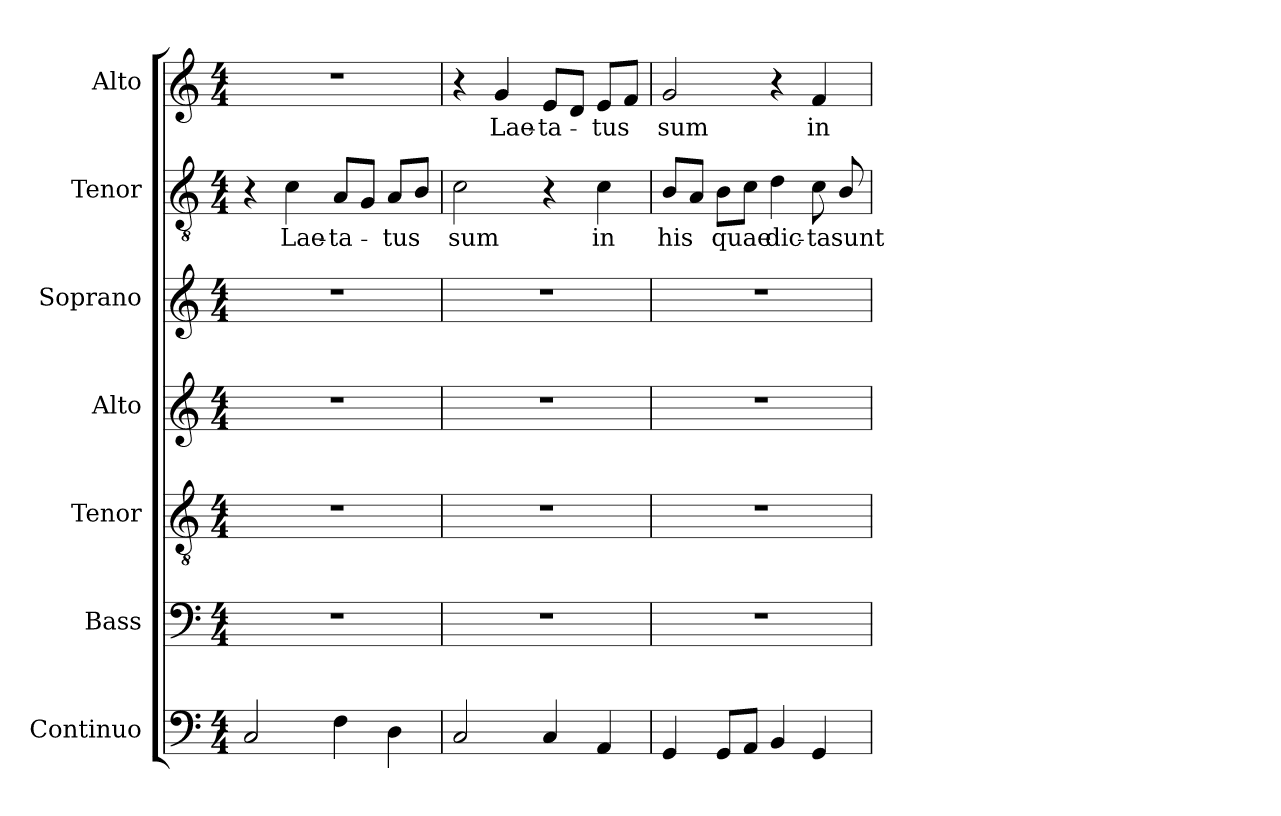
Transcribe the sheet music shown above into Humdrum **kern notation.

**kern	**kern	**kern	**kern	**kern	**kern	**text	**kern	**text
*part7	*part6	*part5	*part4	*part3	*part2	*part2	*part1	*part1
*staff7	*staff6	*staff5	*staff4	*staff3	*staff2	*staff2	*staff1	*staff1
*I"Continuo	*I"Bass	*I"Tenor	*I"Alto	*I"Soprano	*I"Tenor	*	*I"Alto	*
*I'Cont.	*I'B.	*I'T.	*I'A.	*I'S.	*I'T.	*	*I'A.	*
!!LO:PB:g=z
*clefF4	*clefF4	*clefGv2	*clefG2	*clefG2	*clefGv2	*	*clefG2	*
*	*	*ITrd7c12	*	*	*ITrd7c12	*	*	*
*k[]	*k[]	*k[]	*k[]	*k[]	*k[]	*	*k[]	*
*C:	*C:	*C:	*C:	*C:	*C:	*	*C:	*
*M4/4	*M4/4	*M4/4	*M4/4	*M4/4	*M4/4	*	*M4/4	*
=1	=1	=1	=1	=1	=1	=1	=1	=1
2Ci/	1r	1r	1r	1r	4r	.	1r	.
!	!	!	!	!	!	!LO:LY:b:color=#000000	!	!
.	.	.	.	.	4Ci\	Lae-	.	.
!	!	!	!	!	!	!LO:LY:b:color=#000000	!	!
4Fi\	.	.	.	.	8AAi/L	-ta-	.	.
.	.	.	.	.	8GGi/J	.	.	.
!	!	!	!	!	!	!LO:LY:b:color=#000000	!	!
4Di\	.	.	.	.	8AAi/L	-tus	.	.
.	.	.	.	.	8BBi/J	.	.	.
=2	=2	=2	=2	=2	=2	=2	=2	=2
!	!	!	!	!	!	!LO:LY:b:color=#000000	!	!
2Ci/	1r	1r	1r	1r	2Ci\	sum	4r	.
!	!	!	!	!	!	!	!	!LO:LY:b:color=#000000
.	.	.	.	.	.	.	4gi/	Lae-
!	!	!	!	!	!	!	!	!LO:LY:b:color=#000000
4Ci/	.	.	.	.	4r	.	8ei/L	-ta-
.	.	.	.	.	.	.	8di/J	.
!	!	!	!	!	!	!LO:LY:b:color=#000000	!	!
!	!	!	!	!	!	!	!	!LO:LY:b:color=#000000
4AAi/	.	.	.	.	4Ci\	in	8ei/L	-tus
.	.	.	.	.	.	.	8fi/J	.
=3	=3	=3	=3	=3	=3	=3	=3	=3
!	!	!	!	!	!	!LO:LY:b:color=#000000	!	!
!	!	!	!	!	!	!	!	!LO:LY:b:color=#000000
4GGi/	1r	1r	1r	1r	8BBi/L	his	2gi/	sum
.	.	.	.	.	8AAi/J	.	.	.
!	!	!	!	!	!	!LO:LY:b:color=#000000	!	!
8GGi/L	.	.	.	.	8BBi\L	quae	.	.
8AAi/J	.	.	.	.	8Ci\J	.	.	.
!	!	!	!	!	!	!LO:LY:b:color=#000000	!	!
4BBi/	.	.	.	.	4Di\	dic-	4r	.
!	!	!	!	!	!	!LO:LY:b:color=#000000	!	!
!	!	!	!	!	!	!	!	!LO:LY:b:color=#000000
4GGi/	.	.	.	.	8Ci\	-ta	4fi/	in
!	!	!	!	!	!	!LO:LY:b:color=#000000	!	!
.	.	.	.	.	8BBi/	sunt	.	.
=	=	=	=	=	=	=	=	=
*-	*-	*-	*-	*-	*-	*-	*-	*-
